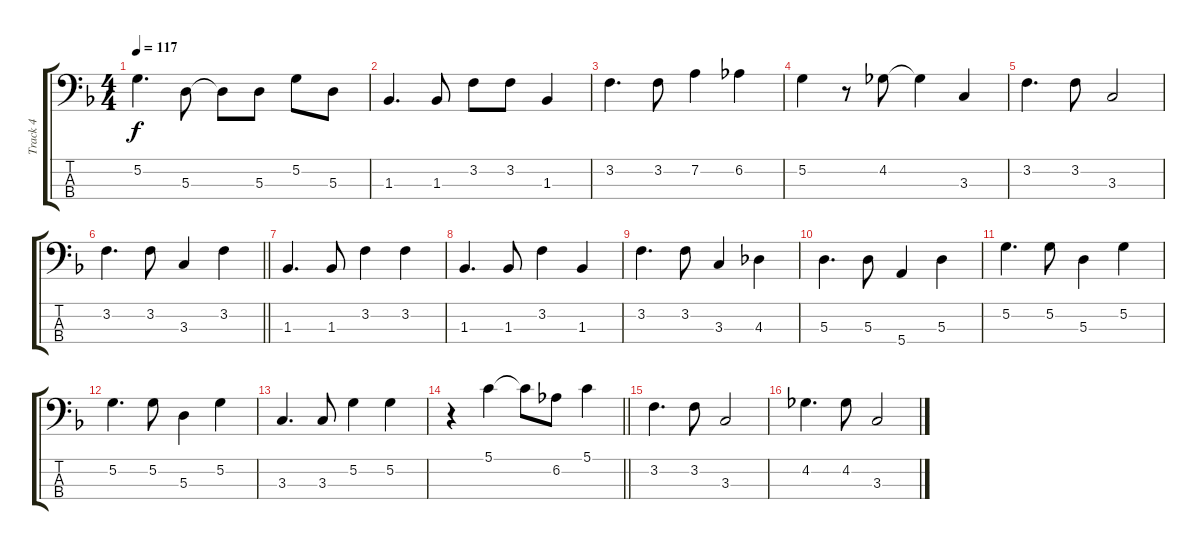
\track ("Track 4" "Track 4") {instrument electricbassfinger}
\staff {score tabs}
\tuning (G2 D2 A1 E1) {hide}
\ts (4 4)
\tempo 117
\clef f4
\ks f
5.2.4{d dy f} 5.3.8 5.3{t}.8 5.3.8 5.2.8 5.3.8 |
1.3.4{d} 1.3.8 3.2.8 3.2.8 1.3.4 |
3.2.4{d} 3.2.8 7.2.4 6.2.4 |
5.2.4 r.8 4.2.8 4.2{t}.4 3.3.4 |
3.2.4{d} 3.2.8 3.3.2 |
\barLineRight lightlight
3.2.4{d} 3.2.8 3.3.4 3.2.4 |
1.3.4{d} 1.3.8 3.2.4 3.2.4 |
1.3.4{d} 1.3.8 3.2.4 1.3.4 |
3.2.4{d} 3.2.8 3.3.4 4.3.4 |
5.3.4{d} 5.3.8 5.4.4 5.3.4 |
5.2.4{d} 5.2.8 5.3.4 5.2.4 |
5.2.4{d} 5.2.8 5.3.4 5.2.4 |
3.3.4{d} 3.3.8 5.2.4 5.2.4 |
\barLineRight lightlight
r.4 5.1.4 5.1{t}.8 6.2.8 5.1.4 |
3.2.4{d} 3.2.8 3.3.2 |
4.2.4{d} 4.2.8 3.3.2
